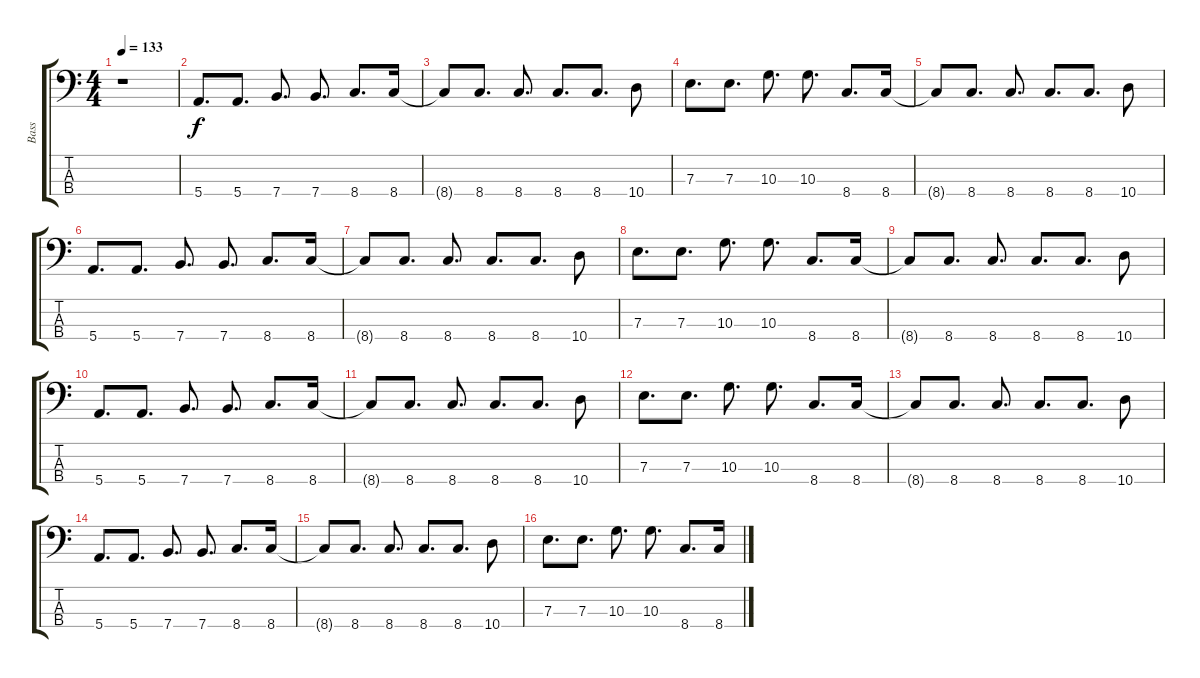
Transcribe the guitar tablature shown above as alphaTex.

\track ("Bass" "Bass") {instrument electricbassfinger}
\staff {score tabs}
\tuning (G2 D2 A1 E1) {hide}
\ts (4 4)
\tempo 133
\clef f4
\ks c
r.1{dy f} |
5.4.8{d instrument synthbass2} 5.4.8{d} 7.4.8{d} 7.4.8{d} 8.4.8{d} 8.4.16 |
8.4{t}.8 8.4.8{d} 8.4.8{d} 8.4.8{d} 8.4.8{d} 10.4.8 |
7.3.8{d} 7.3.8{d} 10.3.8{d} 10.3.8{d} 8.4.8{d} 8.4.16 |
8.4{t}.8 8.4.8{d} 8.4.8{d} 8.4.8{d} 8.4.8{d} 10.4.8 |
5.4.8{d} 5.4.8{d} 7.4.8{d} 7.4.8{d} 8.4.8{d} 8.4.16 |
8.4{t}.8 8.4.8{d} 8.4.8{d} 8.4.8{d} 8.4.8{d} 10.4.8 |
7.3.8{d} 7.3.8{d} 10.3.8{d} 10.3.8{d} 8.4.8{d} 8.4.16 |
8.4{t}.8 8.4.8{d} 8.4.8{d} 8.4.8{d} 8.4.8{d} 10.4.8 |
5.4.8{d} 5.4.8{d} 7.4.8{d} 7.4.8{d} 8.4.8{d} 8.4.16 |
8.4{t}.8 8.4.8{d} 8.4.8{d} 8.4.8{d} 8.4.8{d} 10.4.8 |
7.3.8{d} 7.3.8{d} 10.3.8{d} 10.3.8{d} 8.4.8{d} 8.4.16 |
8.4{t}.8 8.4.8{d} 8.4.8{d} 8.4.8{d} 8.4.8{d} 10.4.8 |
5.4.8{d} 5.4.8{d} 7.4.8{d} 7.4.8{d} 8.4.8{d} 8.4.16 |
8.4{t}.8 8.4.8{d} 8.4.8{d} 8.4.8{d} 8.4.8{d} 10.4.8 |
7.3.8{d} 7.3.8{d} 10.3.8{d} 10.3.8{d} 8.4.8{d} 8.4.16
